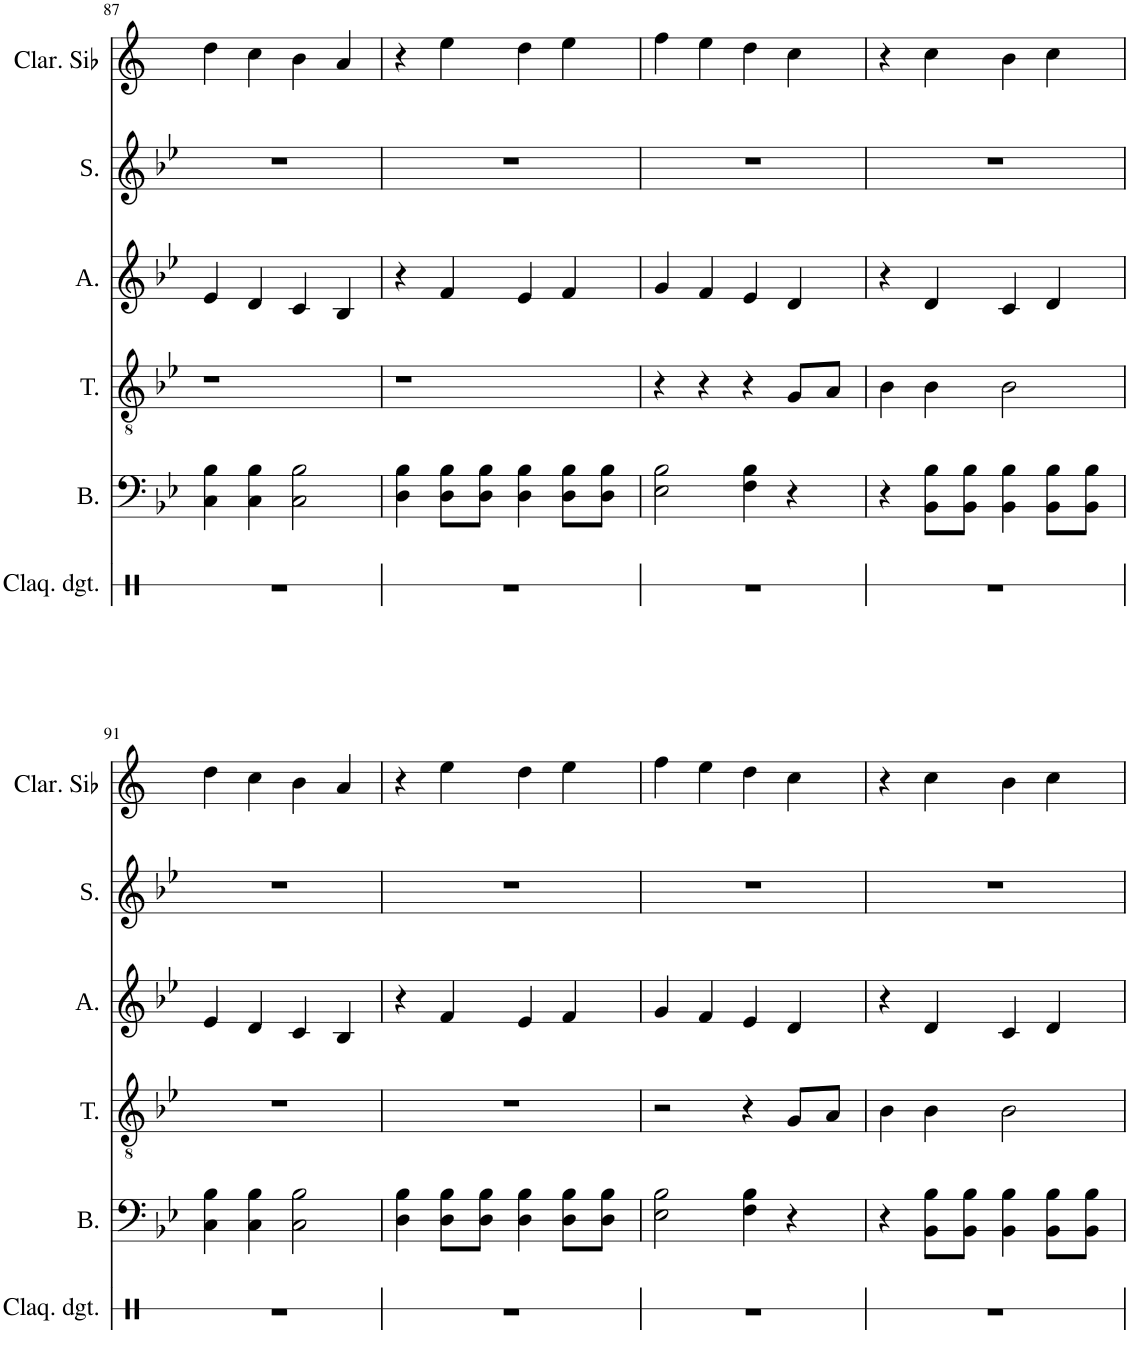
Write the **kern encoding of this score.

**kern	**kern	**kern	**kern	**kern	**kern
*part6	*part5	*part4	*part3	*part2	*part1
*staff6	*staff5	*staff4	*staff3	*staff2	*staff1
*I"Claquer des doigts	*I"Bass	*I"Tenor	*I"Alto	*I"Soprano	*I"Clarinette en Sib
*I'Claq. dgt.	*I'B.	*I'T.	*I'A.	*I'S.	*I'Clar. Sib
!!LO:PB:g=z
*clefX	*clefF4	*clefGv2	*clefG2	*clefG2	*clefG2
*	*	*	*	*	*Trd1c2
*k[]	*k[b-e-]	*k[b-e-]	*k[b-e-]	*k[b-e-]	*k[]
*M4/4	*M4/4	*M4/4	*M4/4	*M4/4	*M4/4
=87	=87	=87	=87	=87	=87
1r	4C\ 4B-\	1r	4e-/	1r	4dd\
.	4C\ 4B-\	.	4d/	.	4cc\
.	2C\ 2B-\	.	4c/	.	4b\
.	.	.	4B-/	.	4a/
=88	=88	=88	=88	=88	=88
1r	4D\ 4B-\	1r	4r	1r	4r
.	8D\ 8B-\L	.	4f/	.	4ee\
.	8D\ 8B-\J	.	.	.	.
.	4D\ 4B-\	.	4e-/	.	4dd\
.	8D\ 8B-\L	.	4f/	.	4ee\
.	8D\ 8B-\J	.	.	.	.
=89	=89	=89	=89	=89	=89
1r	2E-\ 2B-\	4r	4g/	1r	4ff\
.	.	4r	4f/	.	4ee\
.	4F\ 4B-\	4r	4e-/	.	4dd\
.	4r	8G/L	4d/	.	4cc\
.	.	8A/J	.	.	.
=90	=90	=90	=90	=90	=90
1r	4r	4B-\	4r	1r	4r
.	8BB-\ 8B-\L	4B-\	4d/	.	4cc\
.	8BB-\ 8B-\J	.	.	.	.
.	4BB-\ 4B-\	2B-\	4c/	.	4b\
.	8BB-\ 8B-\L	.	4d/	.	4cc\
.	8BB-\ 8B-\J	.	.	.	.
!!LO:LB:g=z
=91	=91	=91	=91	=91	=91
1r	4C\ 4B-\	1r	4e-/	1r	4dd\
.	4C\ 4B-\	.	4d/	.	4cc\
.	2C\ 2B-\	.	4c/	.	4b\
.	.	.	4B-/	.	4a/
=92	=92	=92	=92	=92	=92
1r	4D\ 4B-\	1r	4r	1r	4r
.	8D\ 8B-\L	.	4f/	.	4ee\
.	8D\ 8B-\J	.	.	.	.
.	4D\ 4B-\	.	4e-/	.	4dd\
.	8D\ 8B-\L	.	4f/	.	4ee\
.	8D\ 8B-\J	.	.	.	.
=93	=93	=93	=93	=93	=93
1r	2E-\ 2B-\	2r	4g/	1r	4ff\
.	.	.	4f/	.	4ee\
.	4F\ 4B-\	4r	4e-/	.	4dd\
.	4r	8G/L	4d/	.	4cc\
.	.	8A/J	.	.	.
=94	=94	=94	=94	=94	=94
1r	4r	4B-\	4r	1r	4r
.	8BB-\ 8B-\L	4B-\	4d/	.	4cc\
.	8BB-\ 8B-\J	.	.	.	.
.	4BB-\ 4B-\	2B-\	4c/	.	4b\
.	8BB-\ 8B-\L	.	4d/	.	4cc\
.	8BB-\ 8B-\J	.	.	.	.
=	=	=	=	=	=
*-	*-	*-	*-	*-	*-
